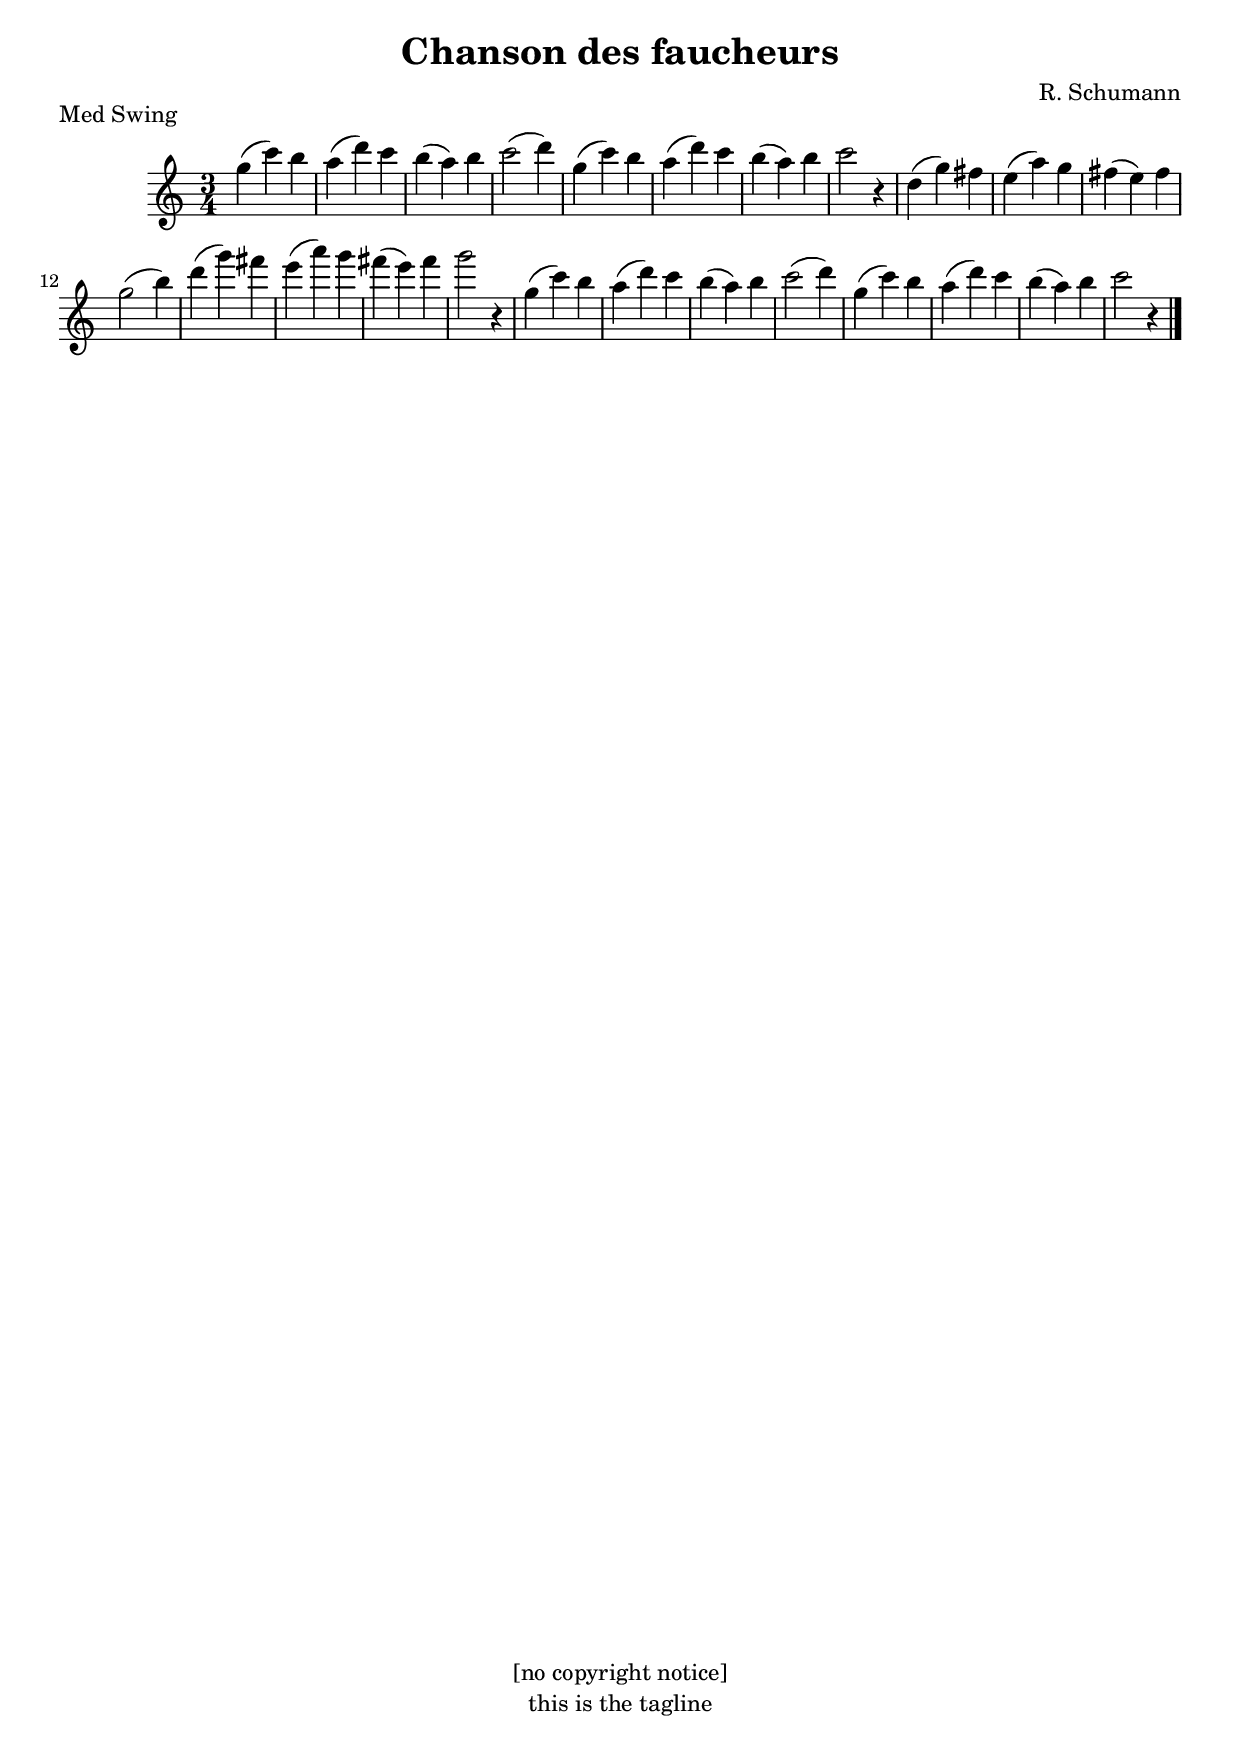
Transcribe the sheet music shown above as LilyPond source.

\include "lilypond/include/common.lyi"
\header {
	filename="[% target_node %]"
	title="Chanson des faucheurs"
	subtitle=""
	composer="R. Schumann"
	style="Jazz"
	piece="Med Swing"
}

tune=\relative g'' {
	\key c \major
	\time 3/4

	g4 ( c ) b | a ( d ) c | b ( a ) b | c2 ( d4 ) |
	g,4 ( c ) b | a ( d ) c | b ( a ) b | c2 r4 |

	d,4 ( g ) fis | e ( a ) g | fis ( e ) fis | g2 ( b4 ) |
	d4 ( g ) fis | e ( a ) g | fis ( e ) fis | g2 r4 |

	g,4 ( c ) b | a ( d ) c | b ( a ) b | c2 ( d4 ) |
	g,4 ( c ) b | a ( d ) c | b ( a ) b | c2 r4 \bar "|."
}

\score {
	<<
		\context Staff \tune
	>>
	\midi {}
	\layout {}
}
